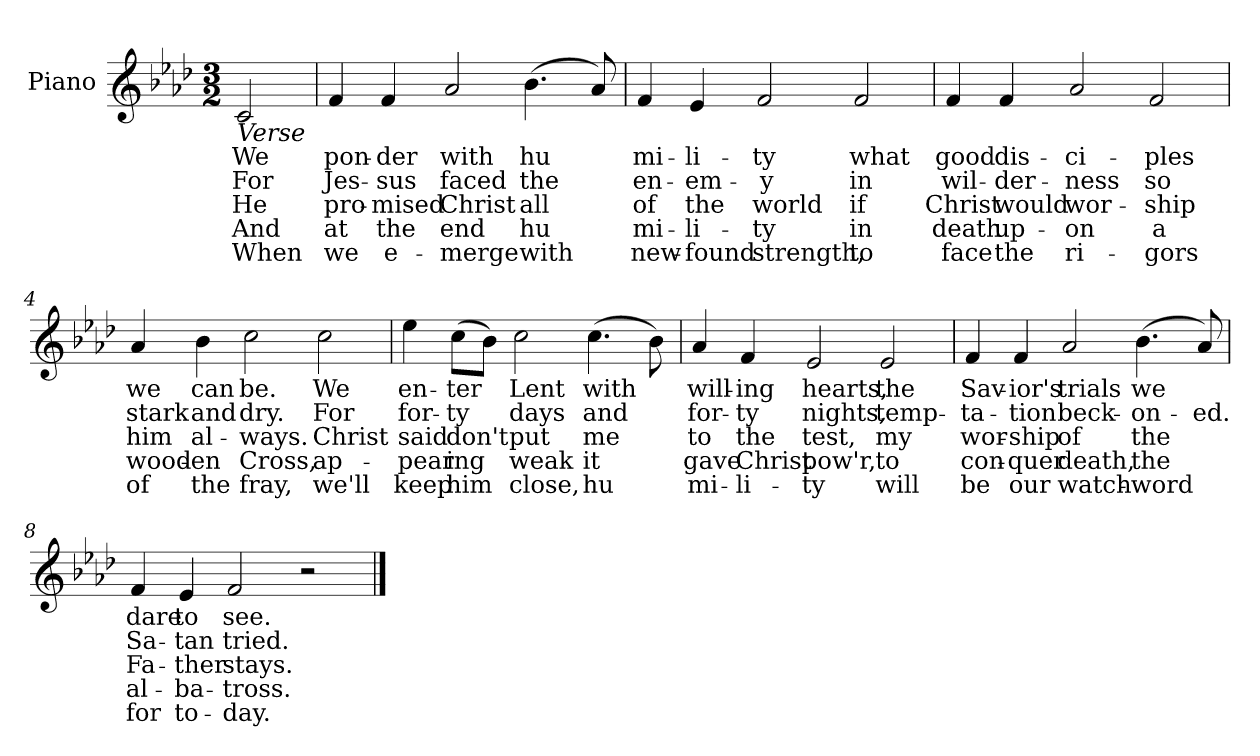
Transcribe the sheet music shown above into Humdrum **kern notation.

**kern	**text	**text	**text	**text	**text
*part1	*part1	*part1	*part1	*part1	*part1
*staff1	*staff1	*staff1	*staff1	*staff1	*staff1
*I"Piano	*	*	*	*	*
*I'Pno	*	*	*	*	*
*clefG2	*	*	*	*	*
*k[b-e-a-d-]	*	*	*	*	*
*M3/2	*	*	*	*	*
=	=	=	=	=	=
!LO:TX:b:i:t=Verse	!	!	!	!	!
2c/	We	For	He	And	When
=1	=1	=1	=1	=1	=1
4f/	pon-	Jes-	pro-	at	we
4f/	-der	-sus	-mised	the	e-
2a-/	with	faced	Christ	end	-merge
(>4.b-\	hu	the	all	hu	with
8a-/)	.	.	.	.	.
=2	=2	=2	=2	=2	=2
4f/	mi-	en-	of	mi-	new-
4e-/	-li-	-em-	the	-li-	-found
2f/	-ty	-y	world	-ty	strength,
2f/	what	in	if	in	to
!!LO:LB:g=z
=3	=3	=3	=3	=3	=3
4f/	good	wil-	Christ	death	face
4f/	dis-	-der-	would	up-	the
2a-/	-ci-	-ness	wor-	-on	ri-
2f/	-ples	so	-ship	a	-gors
=4	=4	=4	=4	=4	=4
4a-/	we	stark	him	wood-	of
4b-\	can	and	al-	-en	the
2cc\	be.	dry.	-ways.	Cross,	fray,
2cc\	We	For	Christ	ap-	we'll
=5	=5	=5	=5	=5	=5
4ee-\	en-	for-	said	-pear	keep
(>8cc\L	-ter	-ty	don't	ing	him
8b-\J)	.	.	.	.	.
2cc\	Lent	days	put	weak	close,
(>4.cc\	with	and	me	it	hu
8b-\)	.	.	.	.	.
!!LO:LB:g=z
=6	=6	=6	=6	=6	=6
4a-/	will-	for-	to	gave	mi-
4f/	-ing	-ty	the	Christ	-li-
2e-/	hearts,	nights,	test,	pow'r,	-ty
2e-/	the	temp-	my	to	will
=7	=7	=7	=7	=7	=7
4f/	Sav-	-ta-	wor-	con-	be
4f/	-ior's	-tion	-ship	-quer	our
2a-/	trials	beck-	of	death,	watch-
(>4.b-\	we	-on-	the	the	-word
8a-/)	.	ed.	.	.	.
=8	=8	=8	=8	=8	=8
4f/	dare	Sa-	Fa-	al-	for
4e-/	to	-tan	-ther	-ba-	to-
2f/	see.	tried.	stays.	-tross.	-day.
2r	.	.	.	.	.
==	==	==	==	==	==
*-	*-	*-	*-	*-	*-
